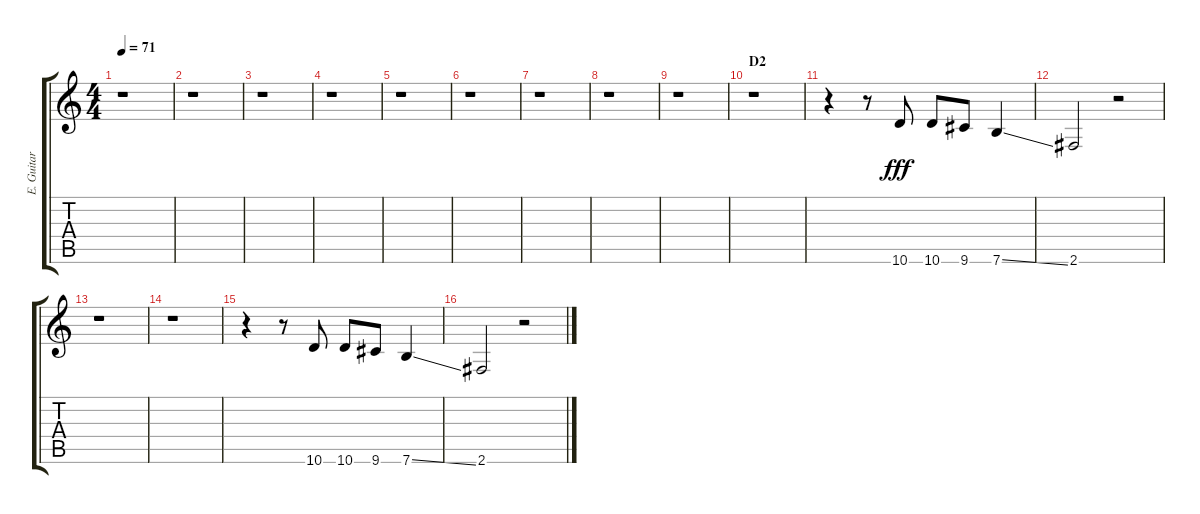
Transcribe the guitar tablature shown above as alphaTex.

\track ("E. Guitar 1 (Center)" "E. Guitar ") {instrument distortionguitar}
\staff {score tabs}
\tuning (E4 B3 G3 D3 A2 E2) {hide}
\ts (4 4)
\tempo 71
\clef g2
\ks c
r.1{dy fff} |
r.1 |
r.1 |
r.1 |
r.1 |
r.1 |
r.1 |
r.1 |
r.1 |
\section ("" "D2")
r.1 |
r.4 r.8 10.6.8 10.6.8 9.6.8 7.6{ss}.4 |
2.6.2 r.2 |
r.1 |
r.1 |
r.4 r.8 10.6.8 10.6.8 9.6.8 7.6{ss}.4 |
2.6.2 r.2
